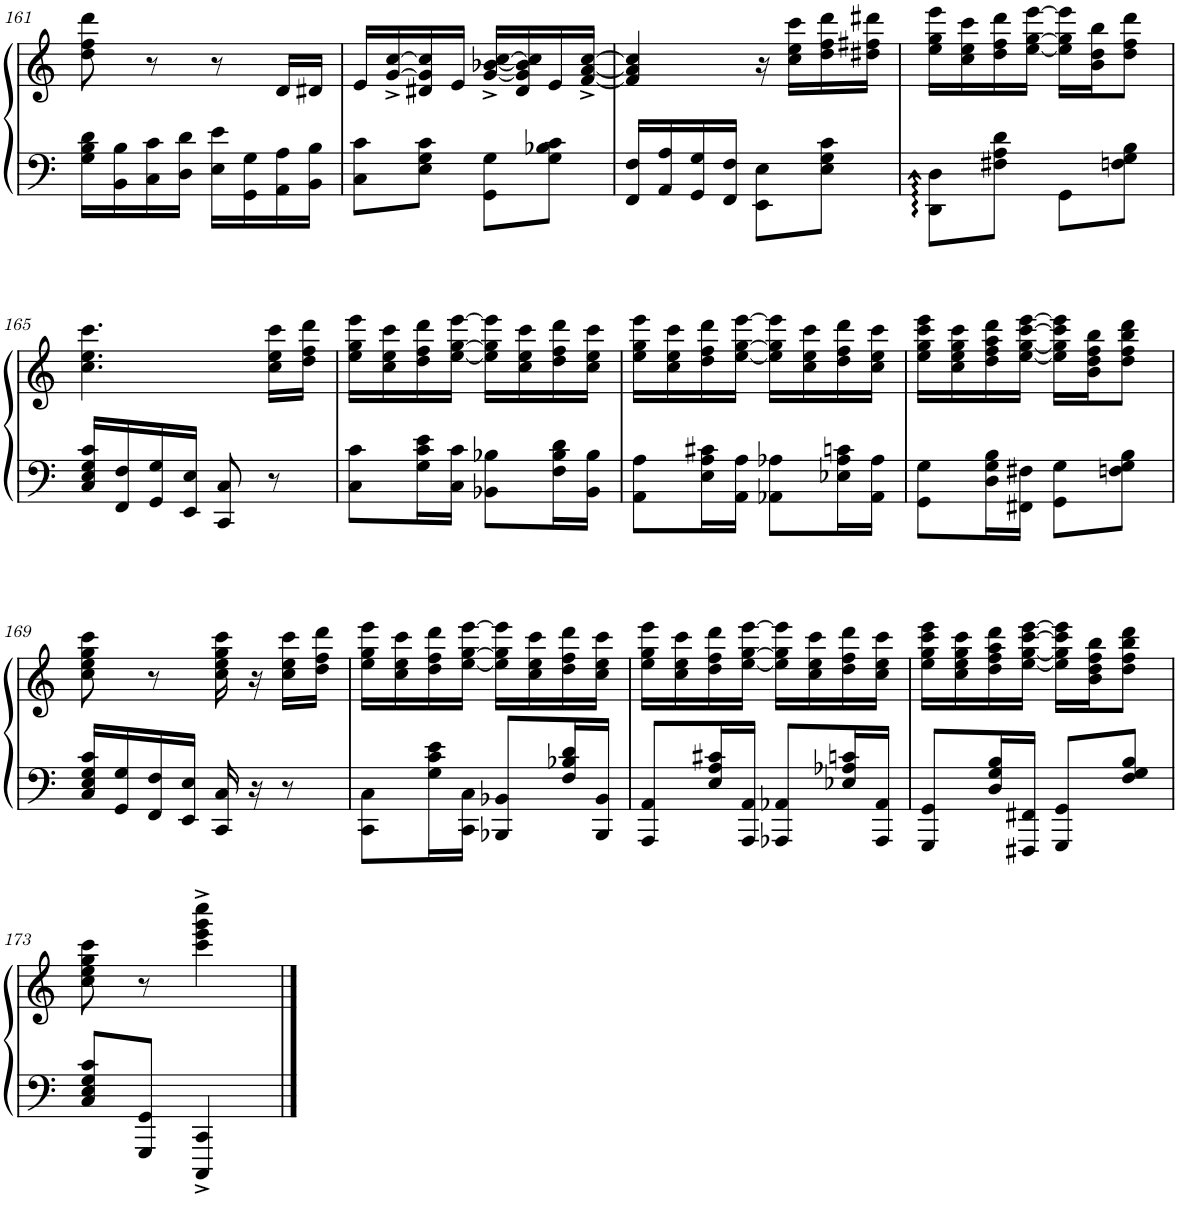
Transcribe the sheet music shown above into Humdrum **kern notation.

**kern	**kern
*part1	*part1
*staff2	*staff1
*I"Honky Tonk Piano	*
*I'Hnk. Pno.	*
!!LO:PB:g=z
*clefF4	*clefG2
*k[]	*k[]
*M2/4	*M2/4
=161	=161
16G\ 16B\ 16d\LL	8dd\ 8ff\ 8ddd\
16BB\ 16B\	.
16C\ 16c\	8r
16D\ 16d\JJ	.
16E\ 16e\LL	8r
16GG\ 16G\	.
16AA\ 16A\	16d/LL
16BB\ 16B\JJ	16d#X/JJ
=162	=162
8C\ 8c\L	16e/LL
.	[>16g/^ [16cc/^
8E\ 8G\ 8c\J	16d#X/ 16g/] 16cc/]
.	16e/JJ
8GG\ 8G\L	[16g/^ [16b-X/^ [16cc/^LL
.	16d#/ 16g/] 16b-/] 16cc/]
8G\ 8B-X\ 8c\J	16e/
.	[16f/^ [16a/^ [16cc/^JJ
=163	=163
16FF/ 16F/LL	4f/] 4a/] 4cc/]
16AA/ 16A/	.
16GG/ 16G/	.
16FF/ 16F/JJ	.
8EE\ 8E\L	16r
.	16cc\ 16ee\ 16ccc\LL
8E\ 8G\ 8c\J	16dd\ 16ff\ 16ddd\
.	16dd#X\ 16ff#X\ 16ddd#X\JJ
=164	=164
8DD\ 8D\L	16ee\ 16gg\ 16eee\LL
.	16cc\ 16ee\ 16ccc\
8F#X\ 8A\ 8d\J	16dd\ 16ff\ 16ddd\
.	[16ee\ [16gg\ [16eee\JJ
8GG\L	16ee\] 16gg\] 16eee\]LL
.	16b\ 16dd\ 16bb\J
8Fn\ 8G\ 8B\J	8dd\ 8ff\ 8ddd\J
!!LO:LB:g=z
=165	=165
16C/ 16E/ 16G/ 16c/LL	4.cc\ 4.ee\ 4.ccc\
16FF/ 16F/	.
16GG/ 16G/	.
16EE/ 16E/JJ	.
8CC/ 8C/	.
8r	16cc\ 16ee\ 16ccc\LL
.	16dd\ 16ff\ 16ddd\JJ
=166	=166
8C\ 8c\L	16ee\ 16gg\ 16eee\LL
.	16cc\ 16ee\ 16ccc\
16G\ 16c\ 16e\L	16dd\ 16ff\ 16ddd\
16C\ 16c\JJ	[16ee\ [16gg\ [16eee\JJ
8BB-X\ 8B-X\L	16ee\] 16gg\] 16eee\]LL
.	16cc\ 16ee\ 16ccc\
16F\ 16B-\ 16d\L	16dd\ 16ff\ 16ddd\
16BB-\ 16B-\JJ	16cc\ 16ee\ 16ccc\JJ
=167	=167
8AA\ 8A\L	16ee\ 16gg\ 16eee\LL
.	16cc\ 16ee\ 16ccc\
16E\ 16A\ 16c#X\L	16dd\ 16ff\ 16ddd\
16AA\ 16A\JJ	[16ee\ [16gg\ [16eee\JJ
8AA-X\ 8A-X\L	16ee\] 16gg\] 16eee\]LL
.	16cc\ 16ee\ 16ccc\
16E-X\ 16A-\ 16cn\L	16dd\ 16ff\ 16ddd\
16AA-\ 16A-\JJ	16cc\ 16ee\ 16ccc\JJ
=168	=168
8GG\ 8G\L	16ee\ 16gg\ 16ccc\ 16eee\LL
.	16cc\ 16ee\ 16gg\ 16ccc\
16D\ 16G\ 16B\L	16dd\ 16ff\ 16aa\ 16ddd\
16FF#X\ 16F#X\JJ	[16ee\ [16gg\ [16ccc\ [16eee\JJ
8GG\ 8G\L	16ee\] 16gg\] 16ccc\] 16eee\]LL
.	16b\ 16dd\ 16ff\ 16bb\J
8Fn\ 8G\ 8B\J	8dd\ 8ff\ 8bb\ 8ddd\J
!!LO:LB:g=z
=169	=169
16C/ 16E/ 16G/ 16c/LL	8cc\ 8ee\ 8gg\ 8ccc\
16GG/ 16G/	.
16FF/ 16F/	8r
16EE/ 16E/JJ	.
16CC/ 16C/	16cc\ 16ee\ 16gg\ 16ccc\
16r	16r
8r	16cc\ 16ee\ 16ccc\LL
.	16dd\ 16ff\ 16ddd\JJ
=170	=170
8CC\ 8C\L	16ee\ 16gg\ 16eee\LL
.	16cc\ 16ee\ 16ccc\
16G\ 16c\ 16e\L	16dd\ 16ff\ 16ddd\
16CC\ 16C\JJ	[16ee\ [16gg\ [16eee\JJ
8BBB-X/ 8BB-X/L	16ee\] 16gg\] 16eee\]LL
.	16cc\ 16ee\ 16ccc\
16F/ 16B-X/ 16d/L	16dd\ 16ff\ 16ddd\
16BBB-/ 16BB-/JJ	16cc\ 16ee\ 16ccc\JJ
=171	=171
8AAA/ 8AA/L	16ee\ 16gg\ 16eee\LL
.	16cc\ 16ee\ 16ccc\
16E/ 16A/ 16c#X/L	16dd\ 16ff\ 16ddd\
16AAA/ 16AA/JJ	[16ee\ [16gg\ [16eee\JJ
8AAA-X/ 8AA-X/L	16ee\] 16gg\] 16eee\]LL
.	16cc\ 16ee\ 16ccc\
16E-X/ 16A-X/ 16cn/L	16dd\ 16ff\ 16ddd\
16AAA-/ 16AA-/JJ	16cc\ 16ee\ 16ccc\JJ
=172	=172
8GGG/ 8GG/L	16ee\ 16gg\ 16ccc\ 16eee\LL
.	16cc\ 16ee\ 16gg\ 16ccc\
16D/ 16G/ 16B/L	16dd\ 16ff\ 16aa\ 16ddd\
16FFF#X/ 16FF#X/JJ	[16ee\ [16gg\ [16ccc\ [16eee\JJ
8GGG/ 8GG/L	16ee\] 16gg\] 16ccc\] 16eee\]LL
.	16b\ 16dd\ 16ff\ 16bb\J
8F/ 8G/ 8B/J	8dd\ 8ff\ 8bb\ 8ddd\J
!!LO:LB:g=z
=173	=173
8C/ 8E/ 8G/ 8c/L	8cc\ 8ee\ 8gg\ 8ccc\
8GGG/ 8GG/J	8r
4CCC/^ 4CC/^	4ccc\^ 4eee\^ 4ggg\^ 4cccc\^
==	==
*-	*-
